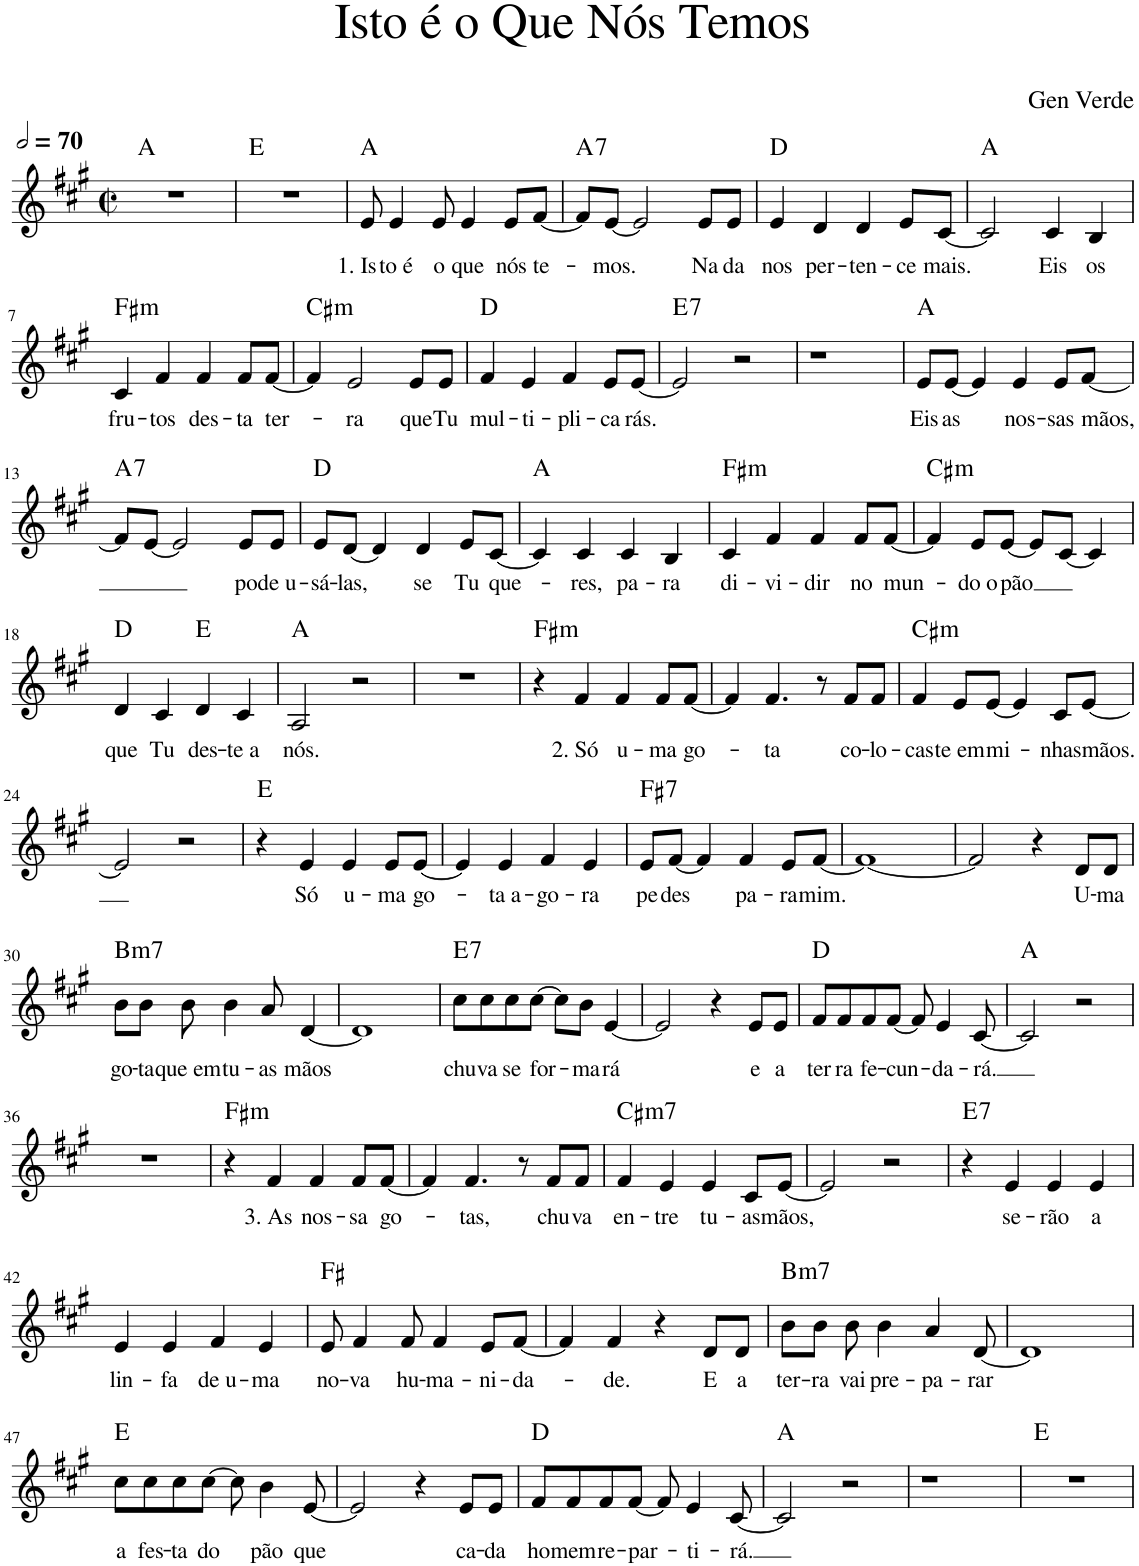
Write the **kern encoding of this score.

**kern	**text	**harte
*part1	*part1	*part1
*staff1	*staff1	*
*I"Voz	*	*
*I'Vo.	*	*
*clefG2	*	*
*k[f#c#g#]	*	*
*M2/2	*	*
*met(c|)	*	*
*MM140	*	*
=1	=1	=1
1r	.	A:maj
=2	=2	=2
1r	.	E:maj
=3	=3	=3
!	!LO:LY:b	!
8e/	1. Is-	A:maj
!	!LO:LY:b	!
4e/	-to é	.
!	!LO:LY:b	!
8e/	o	.
!	!LO:LY:b	!
4e/	que	.
!	!LO:LY:b	!
8e/L	nós	.
!	!LO:LY:b	!
[8f#/J	te-	.
=4	=4	=4
!	!	!LO:H:kt=7
8f#/L]	.	A:7
!	!LO:LY:b	!
[8e/J	-mos.	.
2e/]	.	.
!	!LO:LY:b	!
8e/L	Na-	.
!	!LO:LY:b	!
8e/J	-da	.
=5	=5	=5
!	!LO:LY:b	!
4e/	nos	D:maj
!	!LO:LY:b	!
4d/	per-	.
!	!LO:LY:b	!
4d/	-ten-	.
!	!LO:LY:b	!
8e/L	-ce-	.
!	!LO:LY:b	!
[8c#/J	-mais.	.
=6	=6	=6
2c#/]	.	A:maj
!	!LO:LY:b	!
4c#/	Eis	.
!	!LO:LY:b	!
4B/	os	.
!!LO:LB:g=z
=7	=7	=7
!	!LO:LY:b	!LO:H:kt=m
4c#/	fru-	F#:min
!	!LO:LY:b	!
4f#/	-tos	.
!	!LO:LY:b	!
4f#/	des-	.
!	!LO:LY:b	!
8f#/L	-ta	.
!	!LO:LY:b	!
[8f#/J	ter-	.
=8	=8	=8
!	!	!LO:H:kt=m
4f#/]	.	C#:min
!	!LO:LY:b	!
2e/	-ra	.
!	!LO:LY:b	!
8e/L	que	.
!	!LO:LY:b	!
8e/J	Tu	.
=9	=9	=9
!	!LO:LY:b	!
4f#/	mul-	D:maj
!	!LO:LY:b	!
4e/	-ti-	.
!	!LO:LY:b	!
4f#/	-pli-	.
!	!LO:LY:b	!
8e/L	-ca-	.
!	!LO:LY:b	!
[8e/J	-rás.	.
=10	=10	=10
!	!	!LO:H:kt=7
2e/]	.	E:7
2r	.	.
=11	=11	=11
1r	.	.
=12	=12	=12
!	!LO:LY:b	!
8e/L	Eis	A:maj
!	!LO:LY:b	!
[8e/J	as	.
4e/]	.	.
!	!LO:LY:b	!
4e/	nos-	.
!	!LO:LY:b	!
8e/L	-sas	.
!	!LO:LY:b	!
[8f#/J	mãos,	.
!!LO:LB:g=z
=13	=13	=13
!	!	!LO:H:kt=7
8f#/L]	.	A:7
[8e/J	.	.
2e/]	.	.
!	!LO:LY:b	!
8e/L	po-	.
!	!LO:LY:b	!
8e/J	-de u-	.
=14	=14	=14
!	!LO:LY:b	!
8e/L	-sá-	D:maj
!	!LO:LY:b	!
[8d/J	-las,	.
4d/]	.	.
!	!LO:LY:b	!
4d/	se	.
!	!LO:LY:b	!
8e/L	Tu	.
!	!LO:LY:b	!
[8c#/J	que-	.
=15	=15	=15
4c#/]	.	A:maj
!	!LO:LY:b	!
4c#/	-res,	.
!	!LO:LY:b	!
4c#/	-pa-	.
!	!LO:LY:b	!
4B/	-ra	.
=16	=16	=16
!	!LO:LY:b	!LO:H:kt=m
4c#/	di-	F#:min
!	!LO:LY:b	!
4f#/	-vi-	.
!	!LO:LY:b	!
4f#/	-dir	.
!	!LO:LY:b	!
8f#/L	no	.
!	!LO:LY:b	!
[8f#/J	mun-	.
=17	=17	=17
!	!	!LO:H:kt=m
4f#/]	.	C#:min
!	!LO:LY:b	!
8e/L	-do o	.
!	!LO:LY:b	!
[8e/J	pão	.
8e/L]	.	.
[8c#/J	.	.
4c#/]	.	.
!!LO:LB:g=z
=18	=18	=18
!	!LO:LY:b	!
4d/	que	D:maj
!	!LO:LY:b	!
4c#/	Tu	.
!	!LO:LY:b	!
4d/	des-	E:maj
!	!LO:LY:b	!
4c#/	-te a	.
=19	=19	=19
!	!LO:LY:b	!
2A/	nós.	A:maj
2r	.	.
=20	=20	=20
1r	.	.
=21	=21	=21
!	!	!LO:H:kt=m
4r	.	F#:min
!	!LO:LY:b	!
4f#/	2. Só	.
!	!LO:LY:b	!
4f#/	u-	.
!	!LO:LY:b	!
8f#/L	-ma-	.
!	!LO:LY:b	!
[8f#/J	-go-	.
=22	=22	=22
4f#/]	.	.
!	!LO:LY:b	!
4.f#/	-ta	.
8r	.	.
!	!LO:LY:b	!
8f#/L	co-	.
!	!LO:LY:b	!
8f#/J	-lo-	.
=23	=23	=23
!	!LO:LY:b	!LO:H:kt=m
4f#/	-cas-	C#:min
!	!LO:LY:b	!
8e/L	-te em	.
!	!LO:LY:b	!
[8e/J	mi-	.
4e/]	.	.
!	!LO:LY:b	!
8c#/L	-nhas	.
!	!LO:LY:b	!
[8e/J	mãos.	.
!!LO:LB:g=z
=24	=24	=24
2e/]	.	.
2r	.	.
=25	=25	=25
4r	.	E:maj
!	!LO:LY:b	!
4e/	Só	.
!	!LO:LY:b	!
4e/	u-	.
!	!LO:LY:b	!
8e/L	-ma-	.
!	!LO:LY:b	!
[8e/J	go-	.
=26	=26	=26
4e/]	.	.
!	!LO:LY:b	!
4e/	-ta a-	.
!	!LO:LY:b	!
4f#/	-go-	.
!	!LO:LY:b	!
4e/	-ra	.
=27	=27	=27
!	!LO:LY:b	!LO:H:kt=7
8e/L	pe-	F#:7
!	!LO:LY:b	!
[8f#/J	-des	.
4f#/]	.	.
!	!LO:LY:b	!
4f#/	pa-	.
!	!LO:LY:b	!
8e/L	-ra	.
!	!LO:LY:b	!
[8f#/J	mim.	.
=28	=28	=28
1f#_	.	.
=29	=29	=29
2f#/]	.	.
4r	.	.
!	!LO:LY:b	!
8d/L	U-	.
!	!LO:LY:b	!
8d/J	-ma	.
!!LO:LB:g=z
=30	=30	=30
!	!LO:LY:b	!LO:H:kt=m7
8b\L	go-	B:min7
!	!LO:LY:b	!
8b\J	-ta	.
!	!LO:LY:b	!
8b\	que em	.
!	!LO:LY:b	!
4b\	tu-	.
!	!LO:LY:b	!
8a/	-as	.
!	!LO:LY:b	!
[4d/	mãos	.
=31	=31	=31
1d]	.	.
=32	=32	=32
!	!LO:LY:b	!LO:H:kt=7
8cc#\L	chu-	E:7
!	!LO:LY:b	!
8cc#\	-va	.
!	!LO:LY:b	!
8cc#\	se	.
!	!LO:LY:b	!
[8cc#\J	for-	.
8cc#\L]	.	.
!	!LO:LY:b	!
8b\J	-ma-	.
!	!LO:LY:b	!
[4e/	-rá	.
=33	=33	=33
2e/]	.	.
4r	.	.
!	!LO:LY:b	!
8e/L	e	.
!	!LO:LY:b	!
8e/J	a	.
=34	=34	=34
!	!LO:LY:b	!
8f#/L	ter-	D:maj
!	!LO:LY:b	!
8f#/	-ra	.
!	!LO:LY:b	!
8f#/	fe-	.
!	!LO:LY:b	!
[8f#/J	-cun-	.
8f#/]	.	.
!	!LO:LY:b	!
4e/	-da-	.
!	!LO:LY:b	!
[8c#/	-rá.	.
=35	=35	=35
2c#/]	.	A:maj
2r	.	.
!!LO:LB:g=z
=36	=36	=36
1r	.	.
=37	=37	=37
!	!	!LO:H:kt=m
4r	.	F#:min
!	!LO:LY:b	!
4f#/	3. As	.
!	!LO:LY:b	!
4f#/	nos-	.
!	!LO:LY:b	!
8f#/L	-sa	.
!	!LO:LY:b	!
[8f#/J	go-	.
=38	=38	=38
4f#/]	.	.
!	!LO:LY:b	!
4.f#/	-tas,	.
8r	.	.
!	!LO:LY:b	!
8f#/L	chu-	.
!	!LO:LY:b	!
8f#/J	-va	.
=39	=39	=39
!	!LO:LY:b	!LO:H:kt=m7
4f#/	en-	C#:min7
!	!LO:LY:b	!
4e/	-tre	.
!	!LO:LY:b	!
4e/	tu-	.
!	!LO:LY:b	!
8c#/L	-as	.
!	!LO:LY:b	!
[8e/J	mãos,	.
=40	=40	=40
2e/]	.	.
2r	.	.
=41	=41	=41
!	!	!LO:H:kt=7
4r	.	E:7
!	!LO:LY:b	!
4e/	se-	.
!	!LO:LY:b	!
4e/	-rão	.
!	!LO:LY:b	!
4e/	a	.
!!LO:LB:g=z
=42	=42	=42
!	!LO:LY:b	!
4e/	lin-	.
!	!LO:LY:b	!
4e/	-fa	.
!	!LO:LY:b	!
4f#/	de u-	.
!	!LO:LY:b	!
4e/	-ma	.
=43	=43	=43
!	!LO:LY:b	!
8e/	no-	F#:maj
!	!LO:LY:b	!
4f#/	-va	.
!	!LO:LY:b	!
8f#/	hu-	.
!	!LO:LY:b	!
4f#/	-ma-	.
!	!LO:LY:b	!
8e/L	-ni-	.
!	!LO:LY:b	!
[8f#/J	-da-	.
=44	=44	=44
4f#/]	.	.
!	!LO:LY:b	!
4f#/	-de.	.
4r	.	.
!	!LO:LY:b	!
8d/L	E	.
!	!LO:LY:b	!
8d/J	a	.
=45	=45	=45
!	!LO:LY:b	!LO:H:kt=m7
8b\L	ter-	B:min7
!	!LO:LY:b	!
8b\J	-ra	.
!	!LO:LY:b	!
8b\	vai	.
!	!LO:LY:b	!
4b\	pre-	.
!	!LO:LY:b	!
4a/	-pa-	.
!	!LO:LY:b	!
[8d/	-rar	.
=46	=46	=46
1d]	.	.
!!LO:LB:g=z
=47	=47	=47
!	!LO:LY:b	!
8cc#\L	a	E:maj
!	!LO:LY:b	!
8cc#\	fes-	.
!	!LO:LY:b	!
8cc#\	-ta	.
!	!LO:LY:b	!
[8cc#\J	do	.
8cc#\]	.	.
!	!LO:LY:b	!
4b\	pão	.
!	!LO:LY:b	!
[8e/	que	.
=48	=48	=48
2e/]	.	.
4r	.	.
!	!LO:LY:b	!
8e/L	ca-	.
!	!LO:LY:b	!
8e/J	-da	.
=49	=49	=49
!	!LO:LY:b	!
8f#/L	ho-	D:maj
!	!LO:LY:b	!
8f#/	-mem	.
!	!LO:LY:b	!
8f#/	re-	.
!	!LO:LY:b	!
[8f#/J	-par-	.
8f#/]	.	.
!	!LO:LY:b	!
4e/	-ti-	.
!	!LO:LY:b	!
[8c#/	-rá.	.
=50	=50	=50
2c#/]	.	A:maj
2r	.	.
=51	=51	=51
1r	.	.
=52	=52	=52
1r	.	E:maj
=	=	=
*-	*-	*-
